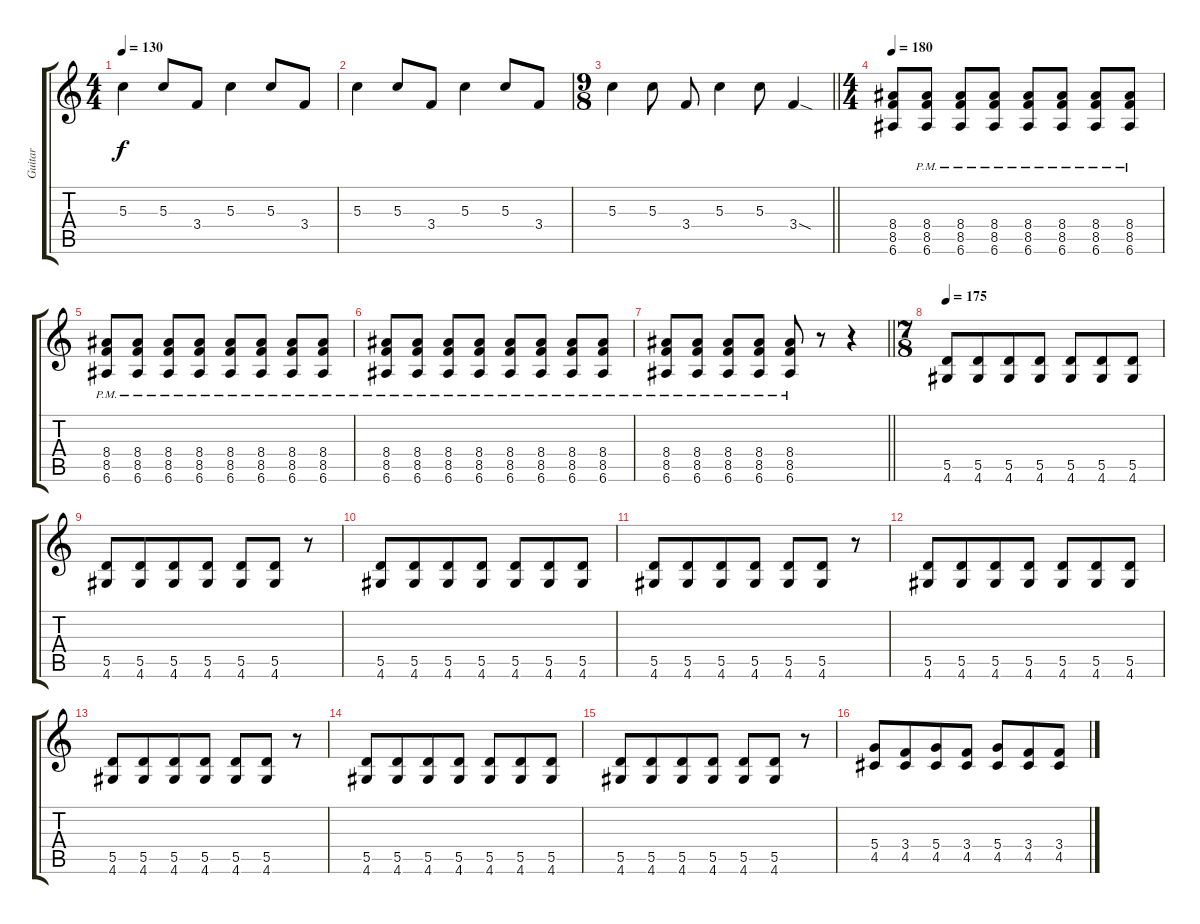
\track ("Guitar" "Guitar") {instrument overdrivenguitar}
\staff {score tabs}
\tuning (E4 B3 G3 D3 A2 E2) {hide}
\ts (4 4)
\tempo 130
\clef g2
\ks c
5.3.4{dy f} 5.3.8 3.4.8 5.3.4 5.3.8 3.4.8 |
5.3.4 5.3.8 3.4.8 5.3.4 5.3.8 3.4.8 |
\ts (9 8)
\barLineRight lightlight
5.3.4 5.3.8 3.4.8 5.3.4 5.3.8 3.4{sod}.4 |
\ts (4 4)
\tempo 180
(8.4 8.5 6.6).8{volume 13} (8.4{pm} 8.5{pm} 6.6{pm}).8{volume 8} (8.4{pm} 8.5{pm} 6.6{pm}).8{volume 13} (8.4{pm} 8.5{pm} 6.6{pm}).8 (8.4{pm} 8.5{pm} 6.6{pm}).8 (8.4{pm} 8.5{pm} 6.6{pm}).8 (8.4{pm} 8.5{pm} 6.6{pm}).8 (8.4{pm} 8.5{pm} 6.6{pm}).8 |
(8.4{pm} 8.5{pm} 6.6{pm}).8 (8.4{pm} 8.5{pm} 6.6{pm}).8 (8.4{pm} 8.5{pm} 6.6{pm}).8 (8.4{pm} 8.5{pm} 6.6{pm}).8 (8.4{pm} 8.5{pm} 6.6{pm}).8 (8.4{pm} 8.5{pm} 6.6{pm}).8 (8.4{pm} 8.5{pm} 6.6{pm}).8 (8.4{pm} 8.5{pm} 6.6{pm}).8 |
(8.4{pm} 8.5{pm} 6.6{pm}).8 (8.4{pm} 8.5{pm} 6.6{pm}).8 (8.4{pm} 8.5{pm} 6.6{pm}).8 (8.4{pm} 8.5{pm} 6.6{pm}).8 (8.4{pm} 8.5{pm} 6.6{pm}).8 (8.4{pm} 8.5{pm} 6.6{pm}).8 (8.4{pm} 8.5{pm} 6.6{pm}).8 (8.4{pm} 8.5{pm} 6.6{pm}).8 |
\barLineRight lightlight
(8.4{pm} 8.5{pm} 6.6{pm}).8 (8.4{pm} 8.5{pm} 6.6{pm}).8 (8.4{pm} 8.5{pm} 6.6{pm}).8 (8.4{pm} 8.5{pm} 6.6{pm}).8 (8.4{pm} 8.5{pm} 6.6{pm}).8 r.8 r.4 |
\ts (7 8)
\tempo 175
(5.5 4.6).8 (5.5 4.6).8 (5.5 4.6).8 (5.5 4.6).8 (5.5 4.6).8 (5.5 4.6).8 (5.5 4.6).8 |
(5.5 4.6).8 (5.5 4.6).8 (5.5 4.6).8 (5.5 4.6).8 (5.5 4.6).8 (5.5 4.6).8 r.8 |
(5.5 4.6).8 (5.5 4.6).8 (5.5 4.6).8 (5.5 4.6).8 (5.5 4.6).8 (5.5 4.6).8 (5.5 4.6).8 |
(5.5 4.6).8 (5.5 4.6).8 (5.5 4.6).8 (5.5 4.6).8 (5.5 4.6).8 (5.5 4.6).8 r.8 |
(5.5 4.6).8 (5.5 4.6).8 (5.5 4.6).8 (5.5 4.6).8 (5.5 4.6).8 (5.5 4.6).8 (5.5 4.6).8 |
(5.5 4.6).8 (5.5 4.6).8 (5.5 4.6).8 (5.5 4.6).8 (5.5 4.6).8 (5.5 4.6).8 r.8 |
(5.5 4.6).8 (5.5 4.6).8 (5.5 4.6).8 (5.5 4.6).8 (5.5 4.6).8 (5.5 4.6).8 (5.5 4.6).8 |
(5.5 4.6).8 (5.5 4.6).8 (5.5 4.6).8 (5.5 4.6).8 (5.5 4.6).8 (5.5 4.6).8 r.8 |
(5.4 4.5).8 (3.4 4.5).8 (5.4 4.5).8 (3.4 4.5).8 (5.4 4.5).8 (3.4 4.5).8 (3.4 4.5).8
